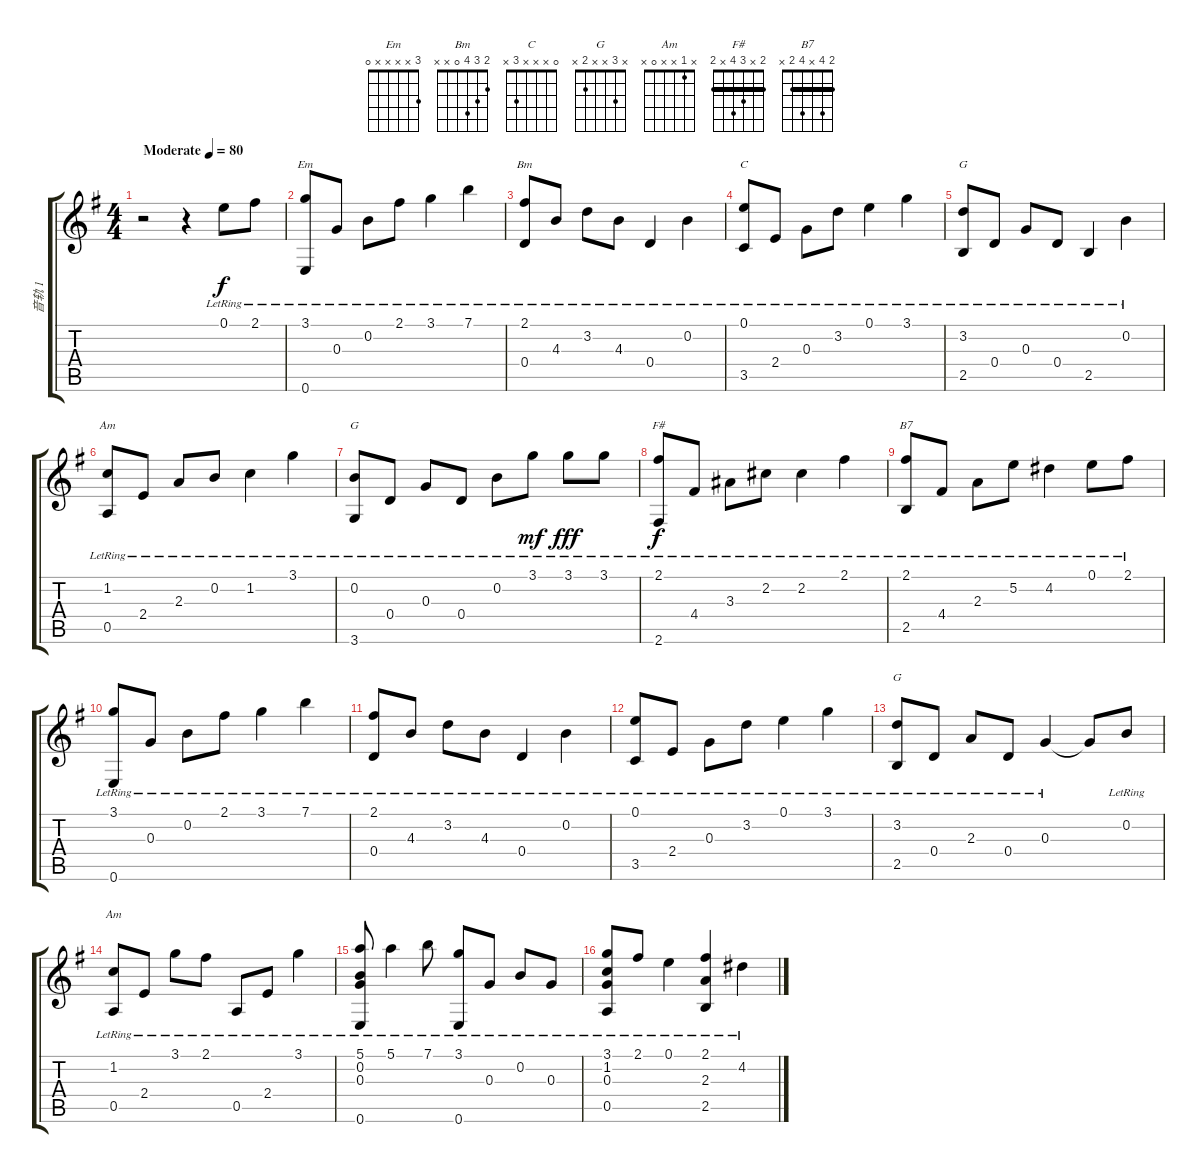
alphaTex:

\track ("音轨 1" "音轨 1") {instrument acousticguitarsteel}
\staff {score tabs}
\tuning (E4 B3 G3 D3 A2 E2) {hide}
\chord ("Em" 3 x x x x 0)
\chord ("Bm" 2 3 4 0 x x)
\chord ("C" 0 x x x 3 x)
\chord ("G" x 0 0 0 2 x)
\chord ("Am" x 1 2 2 0 x)
\chord ("G" 3 0 x x x 3)
\chord ("F#" 2 x 3 4 x 2) {barre 2}
\chord ("B7" 2 4 x 4 2 x) {barre 2}
\chord ("G" x 3 x x 2 x)
\chord ("Am" x 1 x x 0 x)
\ts (4 4)
\tempo (80 "Moderate")
\clef g2
\ks g
r.2{dy f instrument acousticguitarsteel} r.4 0.1{lr}.8 2.1{lr}.8 |
(3.1{lr} 0.6{lr}).8{ch "Em"} 0.3{lr}.8 0.2{lr}.8 2.1{lr}.8 3.1{lr}.4 7.1{lr}.4 |
(2.1{lr} 0.4{lr}).8{ch "Bm"} 4.3{lr}.8 3.2{lr}.8 4.3{lr}.8 0.4{lr}.4 0.2{lr}.4 |
(0.1{lr} 3.5{lr}).8{ch "C"} 2.4{lr}.8 0.3{lr}.8 3.2{lr}.8 0.1{lr}.4 3.1{lr}.4 |
(3.2{lr} 2.5{lr}).8{ch "G"} 0.4{lr}.8 0.3{lr}.8 0.4{lr}.8 2.5{lr}.4 0.2{lr}.4 |
(1.2{lr} 0.5{lr}).8{ch "Am"} 2.4{lr}.8 2.3{lr}.8 0.2{lr}.8 1.2{lr}.4 3.1{lr}.4 |
(0.2{lr} 3.6{lr}).8{ch "G"} 0.4{lr}.8 0.3{lr}.8 0.4{lr}.8 0.2{lr}.8 3.1{lr}.8{dy mf} 3.1{lr}.8{dy fff} 3.1{lr}.8 |
(2.1{lr} 2.6{lr}).8{ch "F#" dy f} 4.4{lr}.8 3.3{lr}.8 2.2{lr}.8 2.2{lr}.4 2.1{lr}.4 |
(2.1{lr} 2.5{lr}).8{ch "B7"} 4.4{lr}.8 2.3{lr}.8 5.2{lr}.8 4.2{lr}.4 0.1{lr}.8 2.1{lr}.8 |
(3.1{lr} 0.6{lr}).8 0.3{lr}.8 0.2{lr}.8 2.1{lr}.8 3.1{lr}.4 7.1{lr}.4 |
(2.1{lr} 0.4{lr}).8 4.3{lr}.8 3.2{lr}.8 4.3{lr}.8 0.4{lr}.4 0.2{lr}.4 |
(0.1{lr} 3.5{lr}).8 2.4{lr}.8 0.3{lr}.8 3.2{lr}.8 0.1{lr}.4 3.1{lr}.4 |
(3.2{lr} 2.5{lr}).8{ch "G"} 0.4{lr}.8 2.3{lr}.8 0.4{lr}.8 0.3{lr}.4 0.3{t}.8 0.2{lr}.8 |
(1.2{lr} 0.5{lr}).8{ch "Am"} 2.4{lr}.8 3.1{lr}.8 2.1{lr}.8 0.5{lr}.8 2.4{lr}.8 3.1{lr}.4 |
(5.1{lr} 0.2{lr} 0.3{lr} 0.6{lr}).8 5.1{lr}.4 7.1{lr}.8 (3.1{lr} 0.6{lr}).8 0.3{lr}.8 0.2{lr}.8 0.3{lr}.8 |
(3.1{lr} 1.2{lr} 0.3{lr} 0.5{lr}).8 2.1{lr}.8 0.1{lr}.4 (2.1{lr} 2.3{lr} 2.5{lr}).4 4.2{lr}.4
